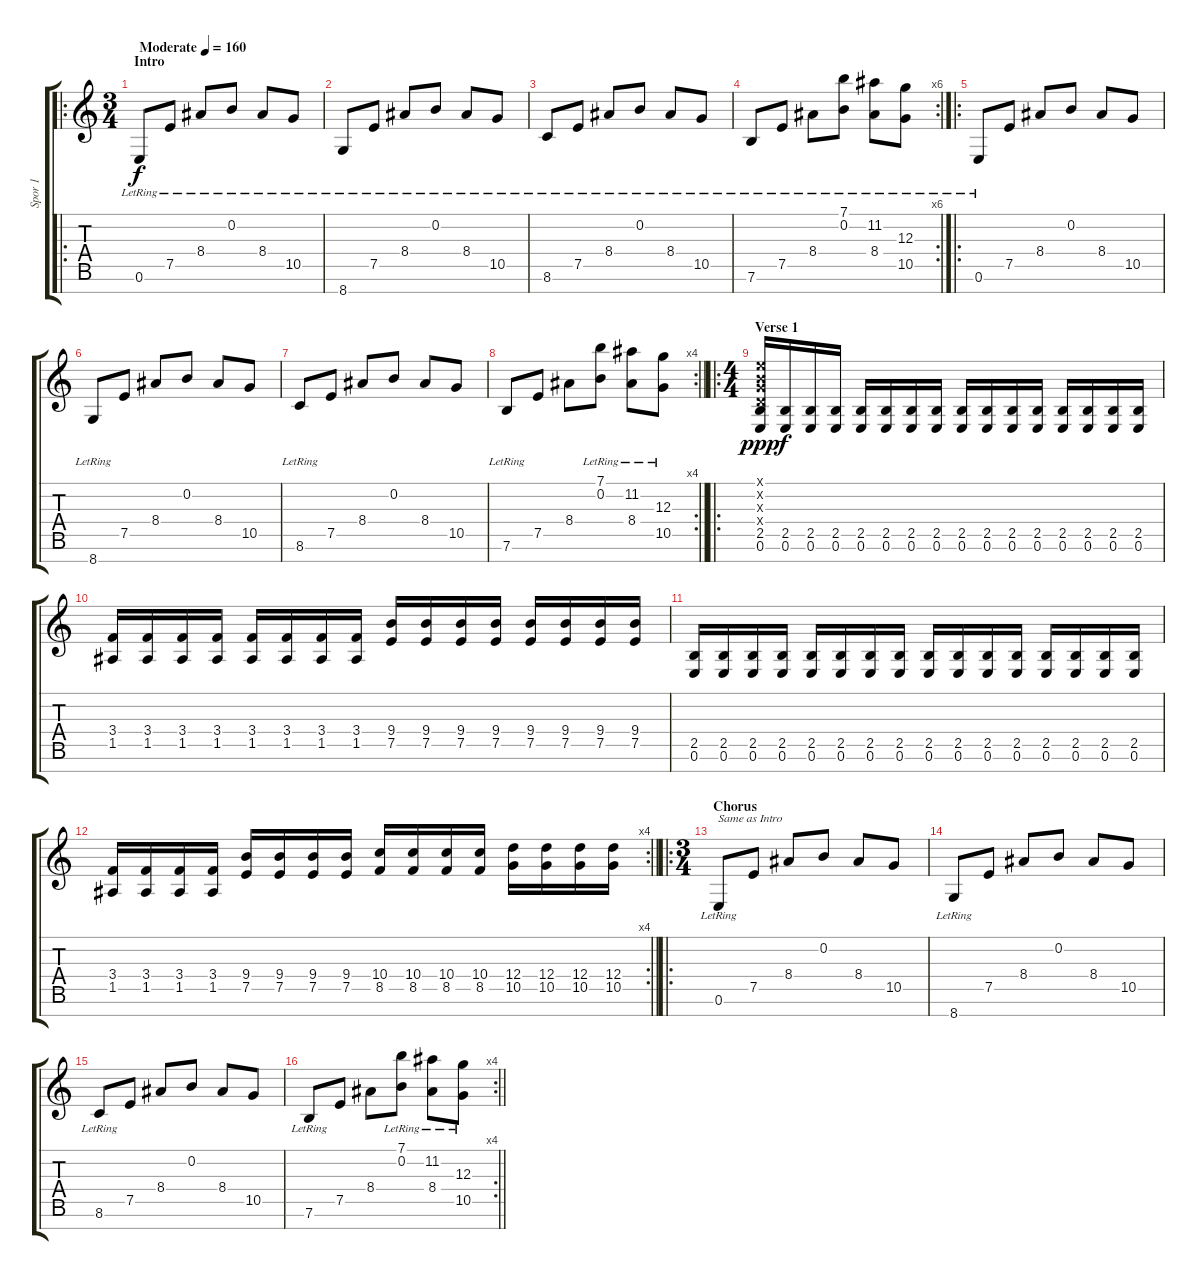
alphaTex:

\track ("Spor 1" "Spor 1") {instrument electricguitarclean}
\staff {score tabs}
\tuning (E4 B3 G3 D3 A2 E2 B1) {hide}
\ro
\ts (3 4)
\section ("" "Intro")
\tempo (160 "Moderate")
\clef g2
\ks c
0.6{lr}.8{dy f instrument electricguitarclean} 7.5{lr}.8 8.4{lr}.8 0.2{lr}.8 8.4{lr}.8 10.5{lr}.8 |
8.7{lr}.8 7.5{lr}.8 8.4{lr}.8 0.2{lr}.8 8.4{lr}.8 10.5{lr}.8 |
8.6{lr}.8 7.5{lr}.8 8.4{lr}.8 0.2{lr}.8 8.4{lr}.8 10.5{lr}.8 |
\rc 6
7.6{lr}.8 7.5{lr}.8 8.4{lr}.8 (7.1 0.2{lr}).8 (11.2 8.4{lr}).8 (12.3 10.5{lr}).8 |
\ro
0.6{lr}.8{instrument distortionguitar} 7.5.8 8.4.8 0.2.8 8.4.8 10.5.8 |
8.7{lr}.8 7.5.8 8.4.8 0.2.8 8.4.8 10.5.8 |
8.6{lr}.8 7.5.8 8.4.8 0.2.8 8.4.8 10.5.8 |
\rc 4
\barLineRight lightlight
7.6{lr}.8 7.5.8 8.4.8 (7.1 0.2{lr}).8 (11.2 8.4{lr}).8 (12.3 10.5{lr}).8 |
\ro
\ts (4 4)
\section ("" "Verse 1")
(0.1{x} 0.2{x} 0.3{x} 0.4{x} 2.5 0.6).16{dy ppp instrument distortionguitar} (2.5 0.6).16{dy f} (2.5 0.6).16 (2.5 0.6).16 (2.5 0.6).16 (2.5 0.6).16 (2.5 0.6).16 (2.5 0.6).16 (2.5 0.6).16 (2.5 0.6).16 (2.5 0.6).16 (2.5 0.6).16 (2.5 0.6).16 (2.5 0.6).16 (2.5 0.6).16 (2.5 0.6).16 |
(3.4 1.5).16 (3.4 1.5).16 (3.4 1.5).16 (3.4 1.5).16 (3.4 1.5).16 (3.4 1.5).16 (3.4 1.5).16 (3.4 1.5).16 (9.4 7.5).16 (9.4 7.5).16 (9.4 7.5).16 (9.4 7.5).16 (9.4 7.5).16 (9.4 7.5).16 (9.4 7.5).16 (9.4 7.5).16 |
(2.5 0.6).16 (2.5 0.6).16 (2.5 0.6).16 (2.5 0.6).16 (2.5 0.6).16 (2.5 0.6).16 (2.5 0.6).16 (2.5 0.6).16 (2.5 0.6).16 (2.5 0.6).16 (2.5 0.6).16 (2.5 0.6).16 (2.5 0.6).16 (2.5 0.6).16 (2.5 0.6).16 (2.5 0.6).16 |
\rc 4
\barLineRight lightlight
(3.4 1.5).16 (3.4 1.5).16 (3.4 1.5).16 (3.4 1.5).16 (9.4 7.5).16 (9.4 7.5).16 (9.4 7.5).16 (9.4 7.5).16 (10.4 8.5).16 (10.4 8.5).16 (10.4 8.5).16 (10.4 8.5).16 (12.4 10.5).16 (12.4 10.5).16 (12.4 10.5).16 (12.4 10.5).16 |
\ro
\ts (3 4)
\section ("" "Chorus")
0.6{lr}.8{txt "Same as Intro"} 7.5.8 8.4.8 0.2.8 8.4.8 10.5.8 |
8.7{lr}.8 7.5.8 8.4.8 0.2.8 8.4.8 10.5.8 |
8.6{lr}.8 7.5.8 8.4.8 0.2.8 8.4.8 10.5.8 |
\rc 4
\barLineRight lightlight
7.6{lr}.8 7.5.8 8.4.8 (7.1 0.2{lr}).8 (11.2 8.4{lr}).8 (12.3 10.5{lr}).8
